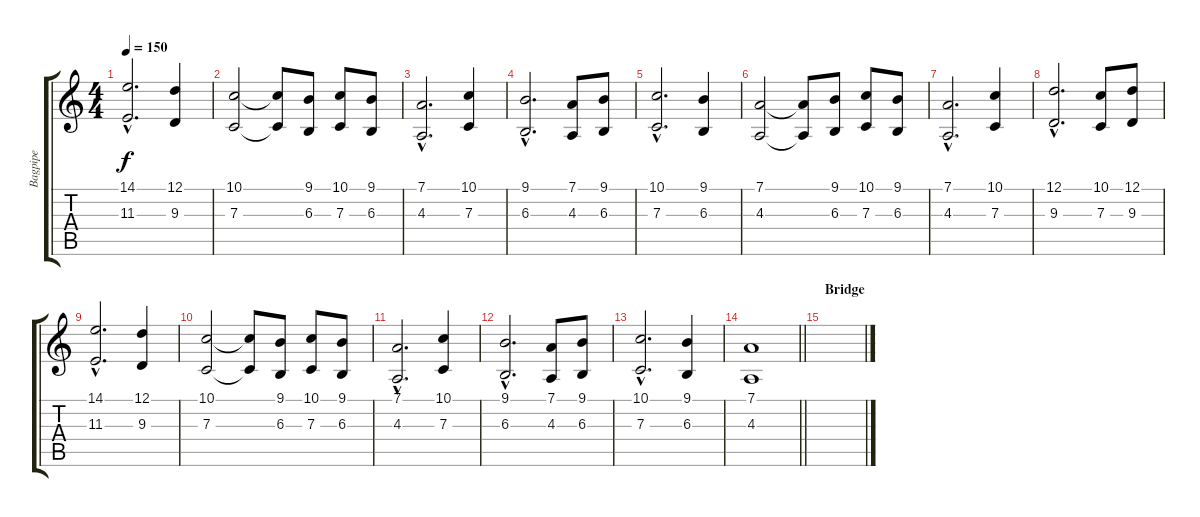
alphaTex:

\track ("Bagpipe" "Bagpipe") {instrument bagpipe}
\staff {score tabs}
\tuning (D4 A3 F3 C3 G2 C2) {hide}
\ts (4 4)
\tempo 150
\clef g2
\ks c
(14.1{hac} 11.3{hac}).2{d dy f} (12.1 9.3).4 |
(10.1 7.3).2 (10.1{t} 7.3{t}).8 (9.1 6.3).8 (10.1 7.3).8 (9.1 6.3).8 |
(7.1{hac} 4.3{hac}).2{d} (10.1 7.3).4 |
(9.1{hac} 6.3{hac}).2{d} (7.1 4.3).8 (9.1 6.3).8 |
(10.1{hac} 7.3{hac}).2{d} (9.1 6.3).4 |
(7.1 4.3).2 (7.1{t} 4.3{t}).8 (9.1 6.3).8 (10.1 7.3).8 (9.1 6.3).8 |
(7.1{hac} 4.3{hac}).2{d} (10.1 7.3).4 |
(12.1{hac} 9.3{hac}).2{d} (10.1 7.3).8 (12.1 9.3).8 |
(14.1{hac} 11.3{hac}).2{d} (12.1 9.3).4 |
(10.1 7.3).2 (10.1{t} 7.3{t}).8 (9.1 6.3).8 (10.1 7.3).8 (9.1 6.3).8 |
(7.1{hac} 4.3{hac}).2{d} (10.1 7.3).4 |
(9.1{hac} 6.3{hac}).2{d} (7.1 4.3).8 (9.1 6.3).8 |
(10.1{hac} 7.3{hac}).2{d} (9.1 6.3).4 |
\barLineRight lightlight
(7.1 4.3).1 |
\section ("" "Bridge")
